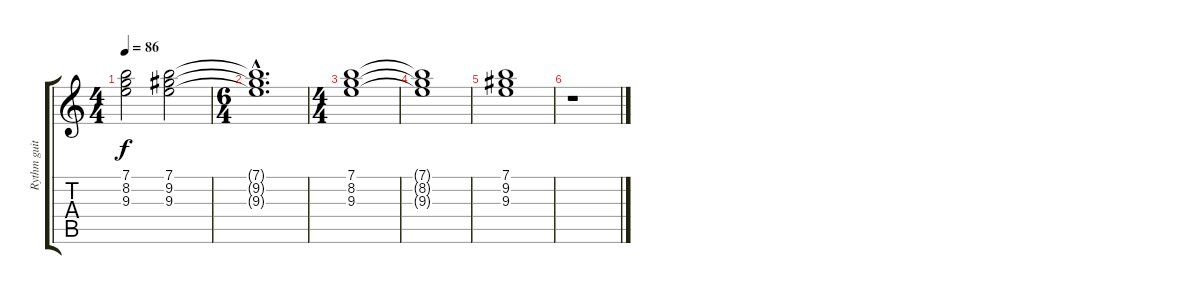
\track ("Rythm guitar" "Rythm guit") {instrument acousticguitarsteel}
\staff {score tabs}
\tuning (E4 B3 G3 D3 A2 E2) {hide}
\ts (4 4)
\tempo 86
\clef g2
\ks c
(7.1{t} 8.2{t} 9.3{t}).2{dy f} (7.1 9.2 9.3).2 |
\ts (6 4)
(7.1{hac t} 9.2{hac t} 9.3{hac t}).1{d} |
\ts (4 4)
(7.1 8.2 9.3).1 |
(7.1{t} 8.2{t} 9.3{t}).1 |
(7.1 9.2 9.3).1 |
r.1
